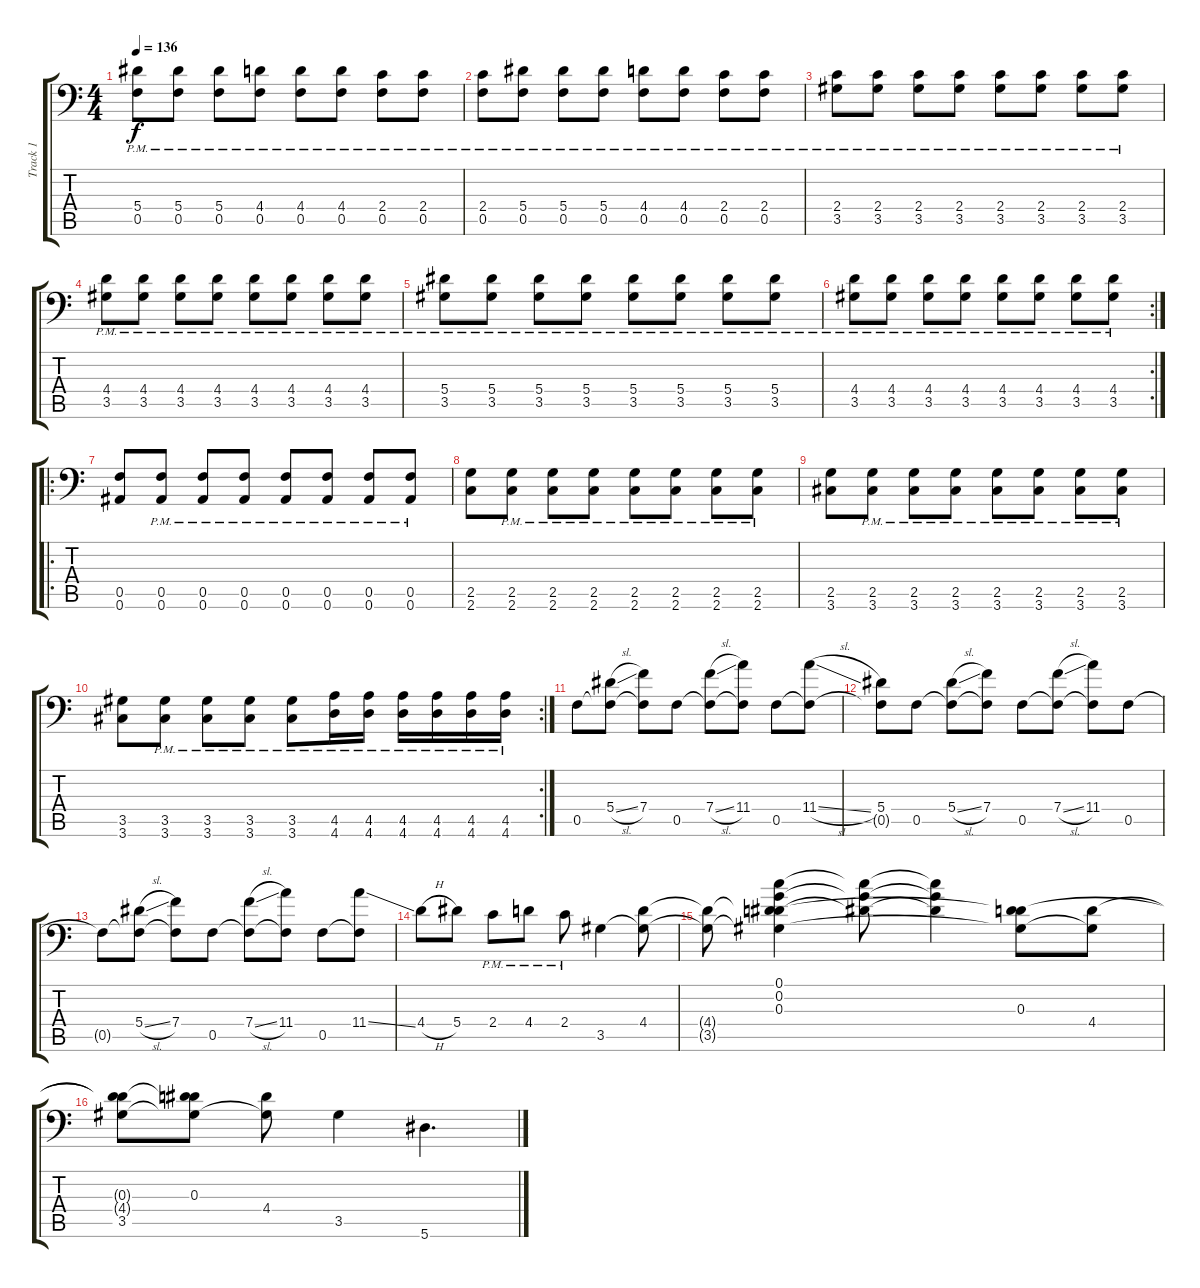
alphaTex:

\track ("Track 1" "Track 1") {instrument distortionguitar}
\staff {score tabs}
\tuning (C4 G3 Eb3 Bb2 F2 Bb1) {hide}
\ts (4 4)
\tempo 136
\clef f4
\ks c
(5.4{pm} 0.5{pm}).8{dy f} (5.4{pm} 0.5{pm}).8 (5.4{pm} 0.5{pm}).8 (4.4{pm} 0.5{pm}).8 (4.4{pm} 0.5{pm}).8 (4.4{pm} 0.5{pm}).8 (2.4{pm} 0.5{pm}).8 (2.4{pm} 0.5{pm}).8 |
(2.4{pm} 0.5{pm}).8 (5.4{pm} 0.5{pm}).8 (5.4{pm} 0.5{pm}).8 (5.4{pm} 0.5{pm}).8 (4.4{pm} 0.5{pm}).8 (4.4{pm} 0.5{pm}).8 (2.4{pm} 0.5{pm}).8 (2.4{pm} 0.5{pm}).8 |
(2.4{pm} 3.5{pm}).8 (2.4{pm} 3.5{pm}).8 (2.4{pm} 3.5{pm}).8 (2.4{pm} 3.5{pm}).8 (2.4{pm} 3.5{pm}).8 (2.4{pm} 3.5{pm}).8 (2.4{pm} 3.5{pm}).8 (2.4{pm} 3.5{pm}).8 |
(4.4{pm} 3.5{pm}).8 (4.4{pm} 3.5{pm}).8 (4.4{pm} 3.5{pm}).8 (4.4{pm} 3.5{pm}).8 (4.4{pm} 3.5{pm}).8 (4.4{pm} 3.5{pm}).8 (4.4{pm} 3.5{pm}).8 (4.4{pm} 3.5{pm}).8 |
(5.4{pm} 3.5{pm}).8 (5.4{pm} 3.5{pm}).8 (5.4{pm} 3.5{pm}).8 (5.4{pm} 3.5{pm}).8 (5.4{pm} 3.5{pm}).8 (5.4{pm} 3.5{pm}).8 (5.4{pm} 3.5{pm}).8 (5.4{pm} 3.5{pm}).8 |
\rc 2
(4.4{pm} 3.5{pm}).8 (4.4{pm} 3.5{pm}).8 (4.4{pm} 3.5{pm}).8 (4.4{pm} 3.5{pm}).8 (4.4{pm} 3.5{pm}).8 (4.4{pm} 3.5{pm}).8 (4.4{pm} 3.5{pm}).8 (4.4{pm} 3.5{pm}).8 |
\ro
(0.5 0.6).8 (0.5{pm} 0.6{pm}).8 (0.5{pm} 0.6{pm}).8 (0.5{pm} 0.6{pm}).8 (0.5{pm} 0.6{pm}).8 (0.5{pm} 0.6{pm}).8 (0.5{pm} 0.6{pm}).8 (0.5{pm} 0.6{pm}).8 |
(2.5 2.6).8 (2.5{pm} 2.6{pm}).8 (2.5{pm} 2.6{pm}).8 (2.5{pm} 2.6{pm}).8 (2.5{pm} 2.6{pm}).8 (2.5{pm} 2.6{pm}).8 (2.5{pm} 2.6{pm}).8 (2.5{pm} 2.6{pm}).8 |
(2.5 3.6).8 (2.5{pm} 3.6{pm}).8 (2.5{pm} 3.6{pm}).8 (2.5{pm} 3.6{pm}).8 (2.5{pm} 3.6{pm}).8 (2.5{pm} 3.6{pm}).8 (2.5{pm} 3.6{pm}).8 (2.5{pm} 3.6{pm}).8 |
\rc 2
(3.5 3.6).8 (3.5{pm} 3.6{pm}).8 (3.5{pm} 3.6{pm}).8 (3.5{pm} 3.6{pm}).8 (3.5{pm} 3.6{pm}).8 (4.5{pm} 4.6{pm}).16 (4.5{pm} 4.6{pm}).16 (4.5{pm} 4.6{pm}).16 (4.5{pm} 4.6{pm}).16 (4.5{pm} 4.6{pm}).16 (4.5{pm} 4.6{pm}).16 |
0.5.8 (5.4{sl} 0.5{t}).8 (7.4 0.5{t}).8 0.5.8 (7.4{sl} 0.5{t}).8 (11.4 0.5{t}).8 0.5.8 (11.4{sl} 0.5{t}).8 |
(5.4 0.5{t}).8 0.5.8 (5.4{sl} 0.5{t}).8 (7.4 0.5{t}).8 0.5.8 (7.4{sl} 0.5{t}).8 (11.4 0.5{t}).8 0.5.8 |
0.5{t}.8 (5.4{sl} 0.5{t}).8 (7.4 0.5{t}).8 0.5.8 (7.4{sl} 0.5{t}).8 (11.4 0.5{t}).8 0.5.8 (11.4{ss} 0.5{t}).8 |
4.4{h}.8 5.4.8 2.4{pm}.8 4.4{pm}.8 2.4{pm}.8 3.5.4 (4.4 3.5{t}).8 |
(4.4{t} 3.5{t}).8 (0.1 0.2 0.3 4.4{t} 3.5{t}).4 (0.1{t} 0.2{t} 0.3{t}).8 (0.1{t} 0.2{t} 0.3{t}).4 (0.3 4.4{t} 3.5{t}).8 (4.4 3.5{t}).8 |
(0.3{t} 4.4{t} 3.5).8 (0.3 4.4{t} 3.5{t}).8 (4.4 3.5{t}).8 3.5.4 5.6.4{d}
